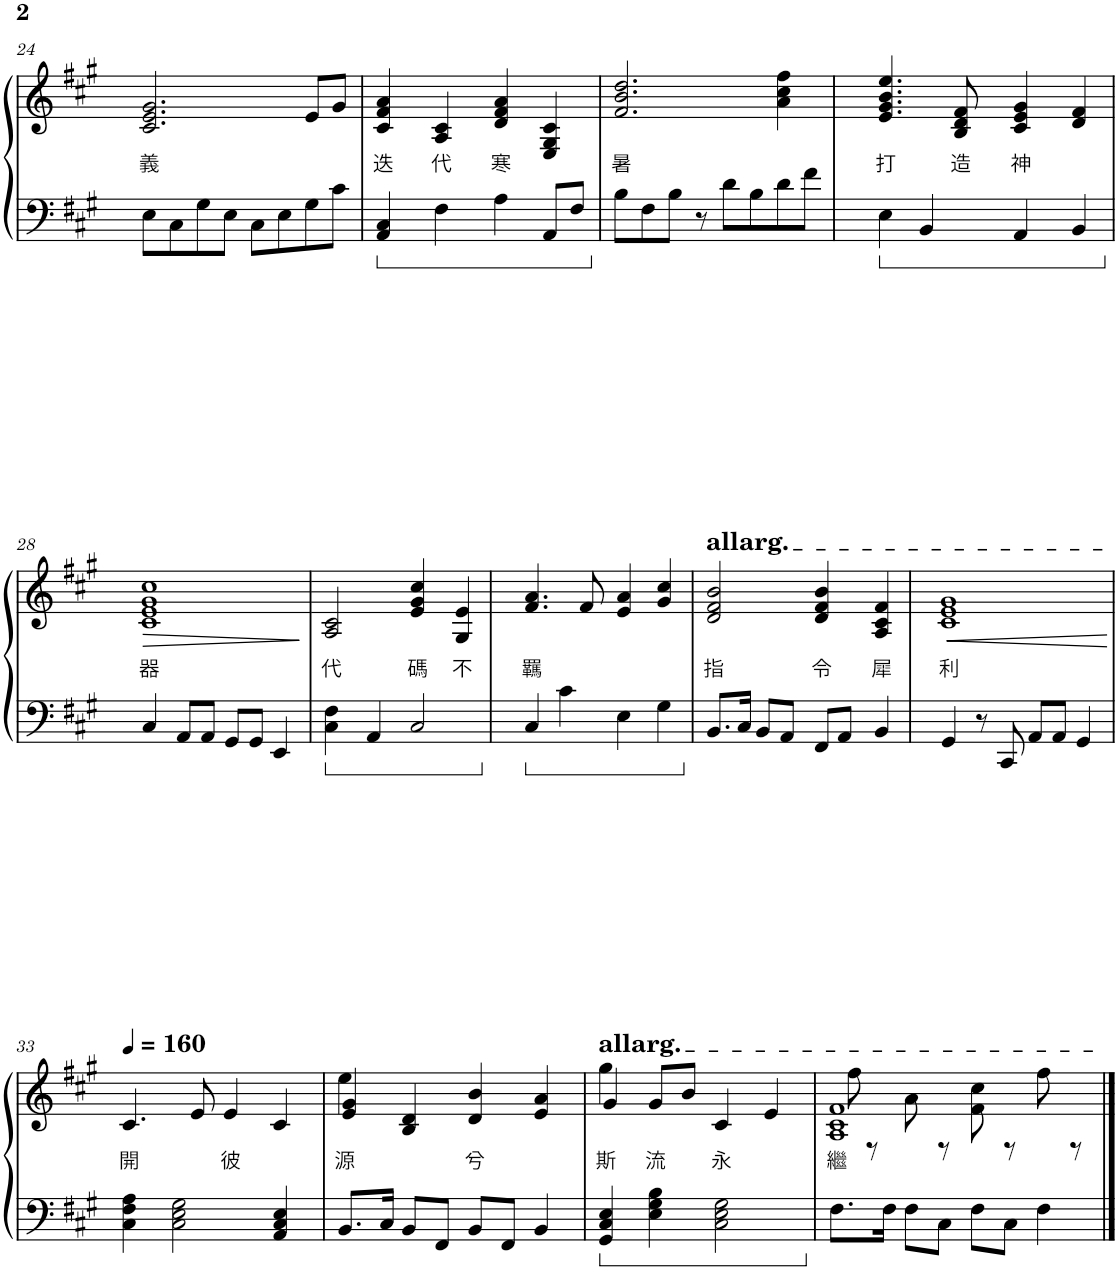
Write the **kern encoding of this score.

**kern	**kern	**text	**dynam
*part1	*part1	*part1	*part1
*staff2	*staff1	*staff1	*staff1/2
*I"Piano	*	*	*
*I'Pno.	*	*	*
!!LO:PB:g=z
*clefF4	*clefG2	*	*
*k[f#c#g#]	*k[f#c#g#]	*	*
*M4/4	*M4/4	*	*
=24	=24	=24	=24
!	!	!LO:LY:b	!
8E\L	2.c#/ 2.e/ 2.g#/	義	.
8C#\	.	.	.
8G#\	.	.	.
8E\J	.	.	.
8C#\L	.	.	.
8E\	.	.	.
8G#\	8e/L	.	.
8c#\J	8g#/J	.	.
=25	=25	=25	=25
!	!	!LO:LY:b	!
4AA/ 4C#/	4c#/ 4f#/ 4a/	迭	.
!	!	!LO:LY:b	!
4F#\	4A/ 4c#/	代	.
!	!	!LO:LY:b	!
4A\	4d/ 4f#/ 4a/	寒	.
8AA/L	4E/ 4G#/ 4c#/	.	.
8F#/J	.	.	.
=26	=26	=26	=26
!	!	!LO:LY:b	!
8B\L	2.f#/ 2.b/ 2.dd/	暑	.
8F#\	.	.	.
8B\J	.	.	.
8r	.	.	.
8d\L	.	.	.
8B\	.	.	.
8d\	4a\ 4cc#\ 4ff#\	.	.
8f#\J	.	.	.
=27	=27	=27	=27
!	!	!LO:LY:b	!
4E\	4.e/ 4.g#/ 4.b/ 4.ee/	打	.
4BB/	.	.	.
!	!	!LO:LY:b	!
.	8B/ 8d/ 8f#/	造	.
!	!	!LO:LY:b	!
4AA/	4c#/ 4e/ 4g#/	神	.
4BB/	4d/ 4f#/	.	.
!!LO:LB:g=z
=28	=28	=28	=28
!	!	!LO:LY:b	!LO:HP:b
4C#/	1c# 1e 1g# 1cc#	器	>
8AA/L	.	.	.
8AA/J	.	.	.
8GG#/L	.	.	.
8GG#/J	.	.	.
4EE/	.	.	.
.	.	.	]
=29	=29	=29	=29
!	!	!LO:LY:b	!
4C#\ 4F#\	2A/ 2c#/	代	.
4AA/	.	.	.
!	!	!LO:LY:b	!
2C#/	4e/ 4g#/ 4cc#/	碼	.
!	!	!LO:LY:b	!
.	4G#/ 4e/	不	.
=30	=30	=30	=30
!	!	!LO:LY:b	!
4C#/	4.f#/ 4.a/	羈	.
4c#\	.	.	.
.	8f#/	.	.
4E\	4e/ 4a/	.	.
4G#\	4g#/ 4cc#/	.	.
=31	=31	=31	=31
!	!LO:TX:a:t=allarg.	!	!
!	!	!LO:LY:b	!
8.BB/L	2d/ 2f#/ 2b/	指	.
16C#/Jk	.	.	.
8BB/L	.	.	.
8AA/J	.	.	.
!	!	!LO:LY:b	!
8FF#/L	4d/ 4f#/ 4b/	令	.
8AA/J	.	.	.
!	!	!LO:LY:b	!
4BB/	4A/ 4c#/ 4f#/	犀	.
=32	=32	=32	=32
!	!	!LO:LY:b	!LO:HP:b
4GG#/	1c# 1e 1g#	利	<
8r	.	.	.
8CC#/	.	.	.
8AA/L	.	.	.
8AA/J	.	.	.
4GG#/	.	.	.
.	.	.	[
!!LO:LB:g=z
=33	=33	=33	=33
*	*MM160	*	*
!	!	!LO:LY:b	!
4C#\ 4F#\ 4A\	4.c#/	開	.
2C#\ 2E\ 2G#\	.	.	.
.	8e/	.	.
!	!	!LO:LY:b	!
.	4e/	彼	.
4AA/ 4C#/ 4E/	4c#/	.	.
=34	=34	=34	=34
!	!	!LO:LY:b	!
*	*^	*	*
8.BB/L	4e/ 4g#/	4ee\	源	.
16C#/Jk	.	.	.	.
8BB/L	4B/ 4d/	4ryy	.	.
8FF#/J	.	.	.	.
!	!	!	!LO:LY:b	!
8BB/L	4d/ 4b/	2ryy	兮	.
8FF#/J	.	.	.	.
4BB/	4e/ 4a/	.	.	.
=35	=35	=35	=35	=35
!	!LO:TX:a:t=allarg.	!	!	!
!	!	!	!LO:LY:b	!
4GG#/ 4C#/ 4E/	4g#/	4gg#\	斯	.
!	!	!	!LO:LY:b	!
4E\ 4G#\ 4B\	8g#/L	4ryy	流	.
.	8b/J	.	.	.
!	!	!	!LO:LY:b	!
2C#\ 2E\ 2G#\	4c#/	2ryy	永	.
.	4e/	.	.	.
=36	=36	=36	=36	=36
!	!	!	!LO:LY:b	!
8.F#\L	1A 1c# 1f#	8ff#\	繼	.
.	.	8r	.	.
16F#\Jk	.	.	.	.
8F#\L	.	8a\	.	.
8C#\J	.	8r	.	.
8F#\L	.	8f#\ 8cc#\	.	.
8C#\J	.	8r	.	.
4F#\	.	8ff#\	.	.
.	.	8r	.	.
*	*v	*v	*	*
==	==	==	==
*-	*-	*-	*-
